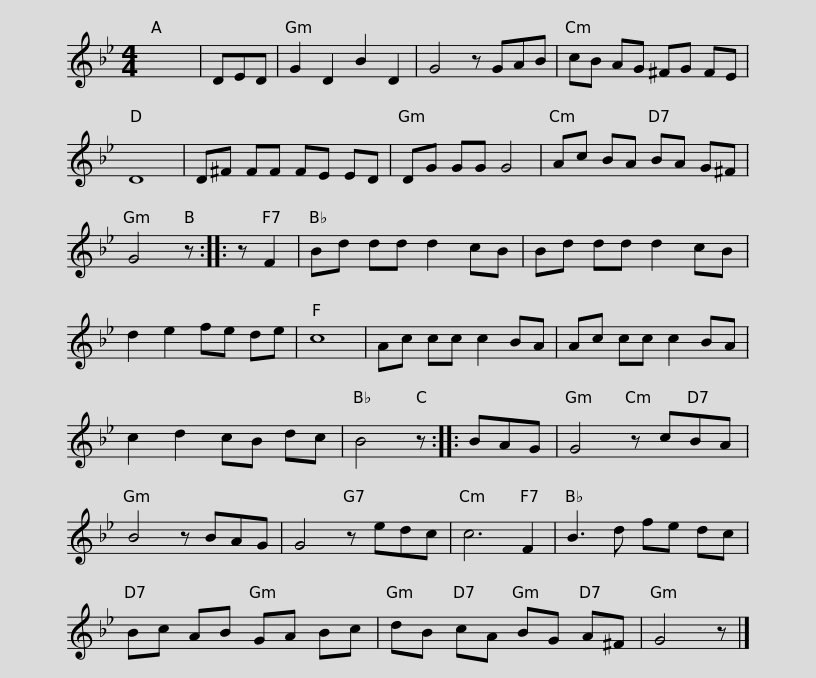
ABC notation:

X:1
L:1/8
M:4/4
I:linebreak $
K:Gmin
V:1 treble
V:1
 x8 | DED | G2 D2 B2 D2 | G4 z GAB | cB AG ^FG FE | %5
 D8 | D^F FF FE ED | DG GG G4 |$ Ac BA BA G^F | G4 z :: %10
 z F2 | Bd dd d2 cB | Bd dd d2 cB | d2 e2 fe de | c8 |$ %15
 Ac cc c2 BA | Ac cc c2 BA | c2 d2 cB dc | B4 z :: BAG | %20
 G4 z cBA | B4 z BAG |$ G4 z edc | c6 F2 | B3 d fe dc | %25
 Bc AB GA Bc | dB cA BG A^F | G4 z |] %28
